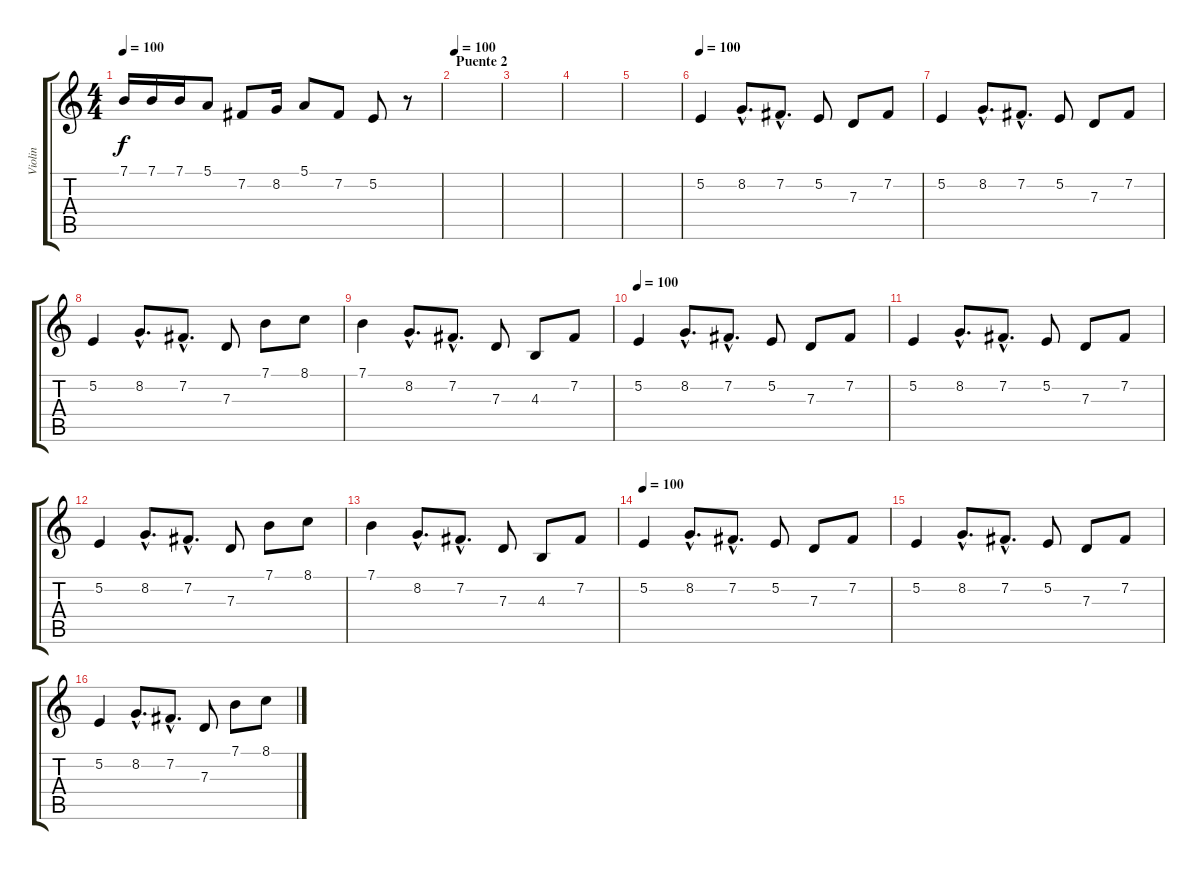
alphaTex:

\track ("Violin" "Violin") {instrument violin}
\staff {score tabs}
\tuning (E4 B3 G3 D3 A2 E2) {hide}
\ts (4 4)
\tempo 100
\clef g2
\ks c
7.1.16{dy f} 7.1.16 7.1.16 5.1.8 7.2.8 8.2.16 5.1.8 7.2.8 5.2.8 r.8 |
\section ("" "Puente 2")
\tempo 100
|
|
|
|
\tempo 100
5.2.4 8.2{hac}.8{d} 7.2{hac}.8{d} 5.2.8 7.3.8 7.2.8 |
5.2.4 8.2{hac}.8{d} 7.2{hac}.8{d} 5.2.8 7.3.8 7.2.8 |
5.2.4 8.2{hac}.8{d} 7.2{hac}.8{d} 7.3.8 7.1.8 8.1.8 |
7.1.4 8.2{hac}.8{d} 7.2{hac}.8{d} 7.3.8 4.3.8 7.2.8 |
\tempo 100
5.2.4 8.2{hac}.8{d} 7.2{hac}.8{d} 5.2.8 7.3.8 7.2.8 |
5.2.4 8.2{hac}.8{d} 7.2{hac}.8{d} 5.2.8 7.3.8 7.2.8 |
5.2.4 8.2{hac}.8{d} 7.2{hac}.8{d} 7.3.8 7.1.8 8.1.8 |
7.1.4 8.2{hac}.8{d} 7.2{hac}.8{d} 7.3.8 4.3.8 7.2.8 |
\tempo 100
5.2.4 8.2{hac}.8{d} 7.2{hac}.8{d} 5.2.8 7.3.8 7.2.8 |
5.2.4 8.2{hac}.8{d} 7.2{hac}.8{d} 5.2.8 7.3.8 7.2.8 |
5.2.4 8.2{hac}.8{d} 7.2{hac}.8{d} 7.3.8 7.1.8 8.1.8
